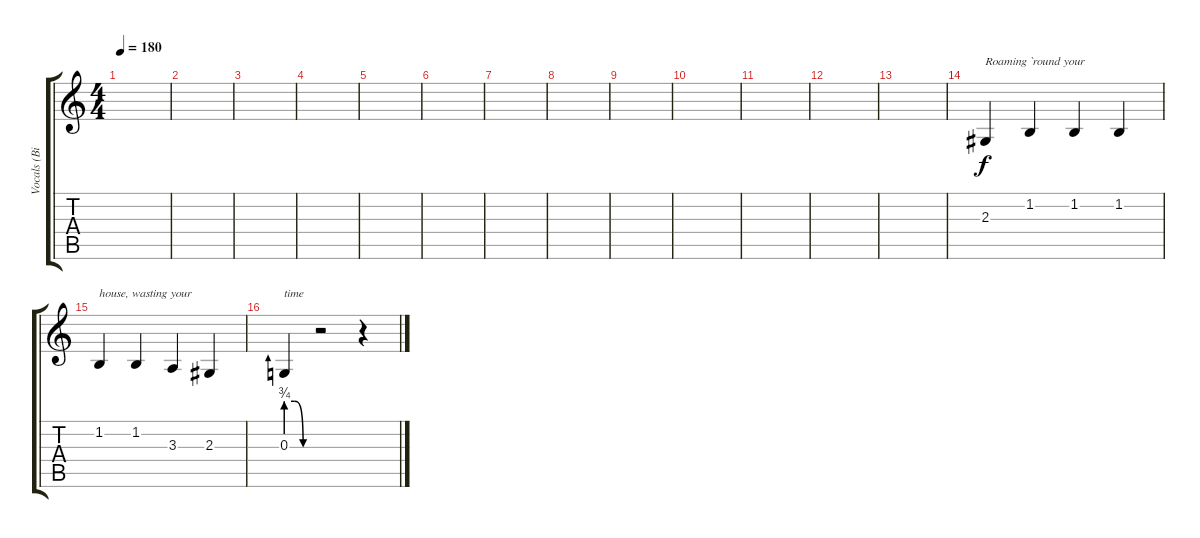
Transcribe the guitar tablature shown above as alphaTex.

\track ("Vocals (Billie and Mike)" "Vocals (Bi") {instrument oboe}
\staff {score tabs}
\tuning (Eb4 Bb3 Gb3 Db3 Ab2 Eb2) {hide}
\ts (4 4)
\tempo 180
\clef g2
\ks c
|
|
|
|
|
|
|
|
|
|
|
|
|
2.3.4{txt "Roaming `round your "} 1.2.4 1.2.4 1.2.4 |
1.2.4{txt "house, wasting your"} 1.2.4 3.3.4 2.3.4 |
0.3{be (custom 0 3 20 3 40 0 60 0)}.4{txt "time"} r.2 r.4
